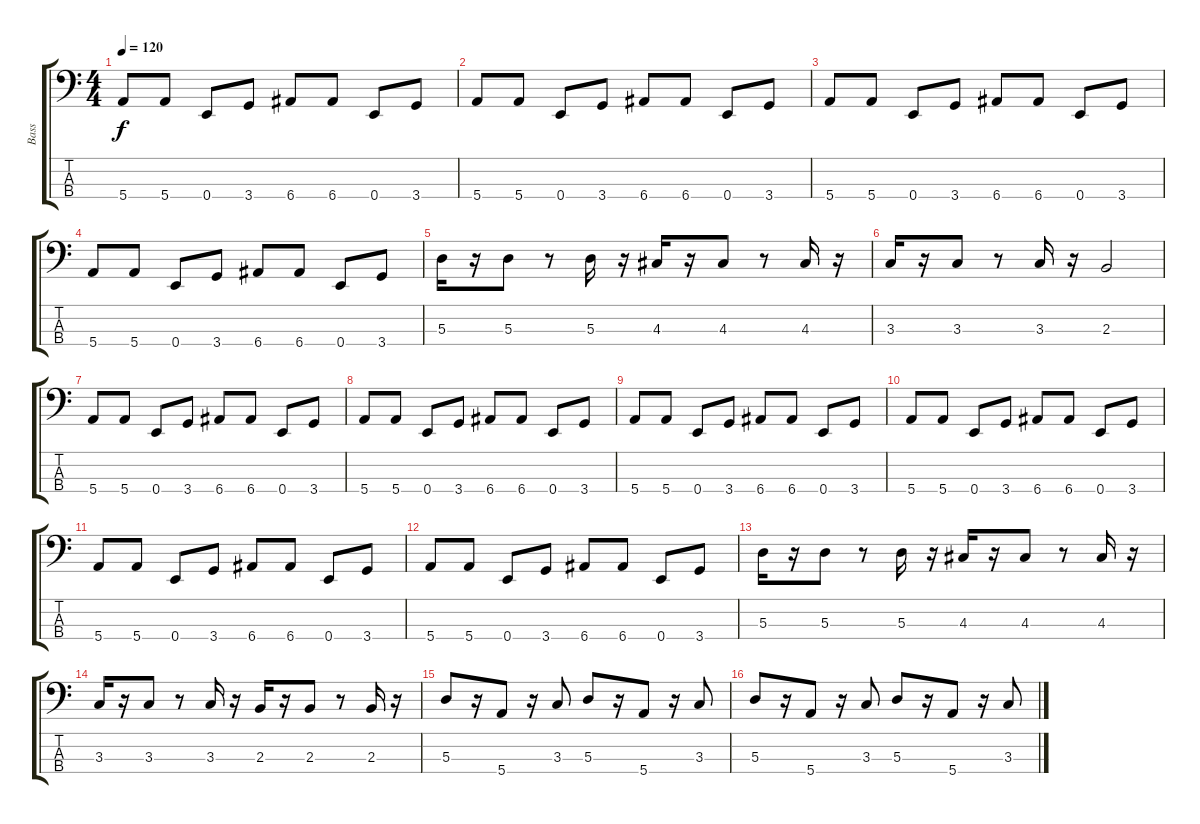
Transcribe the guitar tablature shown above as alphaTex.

\track ("Bass" "Bass") {instrument electricbasspick}
\staff {score tabs}
\tuning (G2 D2 A1 E1) {hide}
\ts (4 4)
\tempo 120
\clef f4
\ks c
5.4.8{dy f} 5.4.8 0.4.8 3.4.8 6.4.8 6.4.8 0.4.8 3.4.8 |
5.4.8 5.4.8 0.4.8 3.4.8 6.4.8 6.4.8 0.4.8 3.4.8 |
5.4.8 5.4.8 0.4.8 3.4.8 6.4.8 6.4.8 0.4.8 3.4.8 |
5.4.8 5.4.8 0.4.8 3.4.8 6.4.8 6.4.8 0.4.8 3.4.8 |
5.3.16 r.16 5.3.8 r.8 5.3.16 r.16 4.3.16 r.16 4.3.8 r.8 4.3.16 r.16 |
3.3.16 r.16 3.3.8 r.8 3.3.16 r.16 2.3.2 |
5.4.8 5.4.8 0.4.8 3.4.8 6.4.8 6.4.8 0.4.8 3.4.8 |
5.4.8 5.4.8 0.4.8 3.4.8 6.4.8 6.4.8 0.4.8 3.4.8 |
5.4.8 5.4.8 0.4.8 3.4.8 6.4.8 6.4.8 0.4.8 3.4.8 |
5.4.8 5.4.8 0.4.8 3.4.8 6.4.8 6.4.8 0.4.8 3.4.8 |
5.4.8 5.4.8 0.4.8 3.4.8 6.4.8 6.4.8 0.4.8 3.4.8 |
5.4.8 5.4.8 0.4.8 3.4.8 6.4.8 6.4.8 0.4.8 3.4.8 |
5.3.16 r.16 5.3.8 r.8 5.3.16 r.16 4.3.16 r.16 4.3.8 r.8 4.3.16 r.16 |
3.3.16 r.16 3.3.8 r.8 3.3.16 r.16 2.3.16 r.16 2.3.8 r.8 2.3.16 r.16 |
5.3.8 r.16 5.4.8 r.16 3.3.8 5.3.8 r.16 5.4.8 r.16 3.3.8 |
5.3.8 r.16 5.4.8 r.16 3.3.8 5.3.8 r.16 5.4.8 r.16 3.3.8
